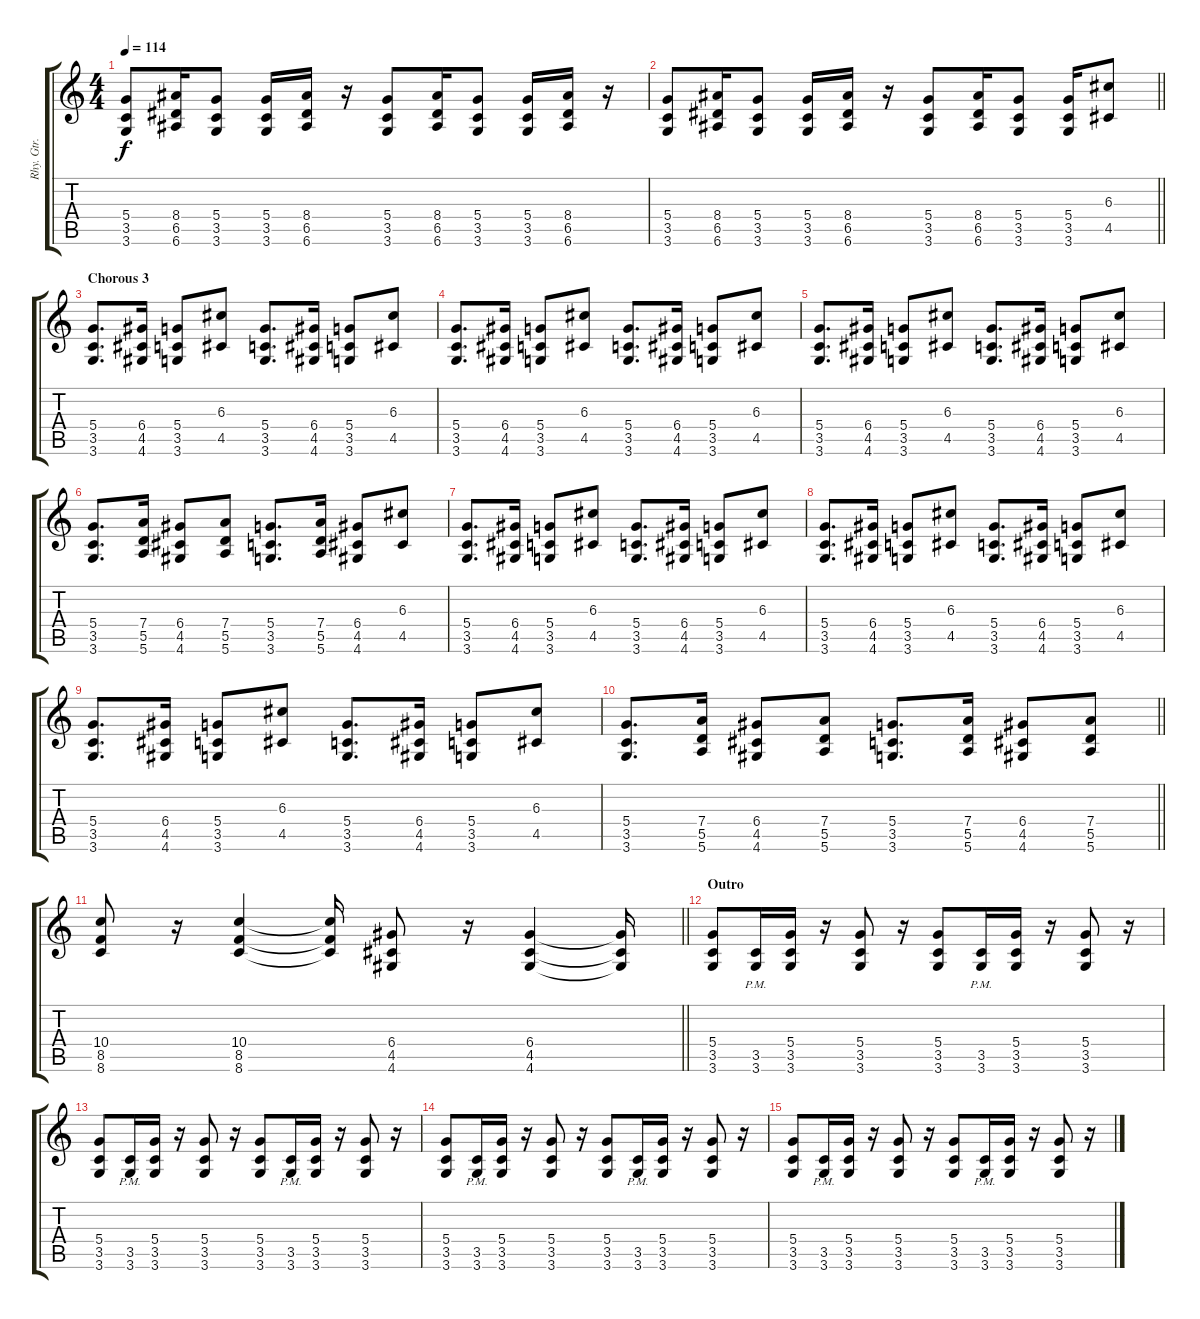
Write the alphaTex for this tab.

\track ("Rhy. Gtr. 1" "Rhy. Gtr. ") {instrument distortionguitar}
\staff {score tabs}
\tuning (E4 B3 G3 D3 A2 E2) {hide}
\ts (4 4)
\tempo 114
\clef g2
\ks c
(5.4 3.5 3.6).8{dy f} (8.4 6.5 6.6).16 (5.4 3.5 3.6).8 (5.4 3.5 3.6).16 (8.4 6.5 6.6).16 r.16 (5.4 3.5 3.6).8 (8.4 6.5 6.6).16 (5.4 3.5 3.6).8 (5.4 3.5 3.6).16 (8.4 6.5 6.6).16 r.16 |
\barLineRight lightlight
(5.4 3.5 3.6).8 (8.4 6.5 6.6).16 (5.4 3.5 3.6).8 (5.4 3.5 3.6).16 (8.4 6.5 6.6).16 r.16 (5.4 3.5 3.6).8 (8.4 6.5 6.6).16 (5.4 3.5 3.6).8 (5.4 3.5 3.6).16 (6.3 4.5).8 |
\section ("" "Chorous 3")
(5.4 3.5 3.6).8{d} (6.4 4.5 4.6).16 (5.4 3.5 3.6).8 (6.3 4.5).8 (5.4 3.5 3.6).8{d} (6.4 4.5 4.6).16 (5.4 3.5 3.6).8 (6.3 4.5).8 |
(5.4 3.5 3.6).8{d} (6.4 4.5 4.6).16 (5.4 3.5 3.6).8 (6.3 4.5).8 (5.4 3.5 3.6).8{d} (6.4 4.5 4.6).16 (5.4 3.5 3.6).8 (6.3 4.5).8 |
(5.4 3.5 3.6).8{d} (6.4 4.5 4.6).16 (5.4 3.5 3.6).8 (6.3 4.5).8 (5.4 3.5 3.6).8{d} (6.4 4.5 4.6).16 (5.4 3.5 3.6).8 (6.3 4.5).8 |
(5.4 3.5 3.6).8{d} (7.4 5.5 5.6).16 (6.4 4.5 4.6).8 (7.4 5.5 5.6).8 (5.4 3.5 3.6).8{d} (7.4 5.5 5.6).16 (6.4 4.5 4.6).8 (6.3 4.5).8 |
(5.4 3.5 3.6).8{d} (6.4 4.5 4.6).16 (5.4 3.5 3.6).8 (6.3 4.5).8 (5.4 3.5 3.6).8{d} (6.4 4.5 4.6).16 (5.4 3.5 3.6).8 (6.3 4.5).8 |
(5.4 3.5 3.6).8{d} (6.4 4.5 4.6).16 (5.4 3.5 3.6).8 (6.3 4.5).8 (5.4 3.5 3.6).8{d} (6.4 4.5 4.6).16 (5.4 3.5 3.6).8 (6.3 4.5).8 |
(5.4 3.5 3.6).8{d} (6.4 4.5 4.6).16 (5.4 3.5 3.6).8 (6.3 4.5).8 (5.4 3.5 3.6).8{d} (6.4 4.5 4.6).16 (5.4 3.5 3.6).8 (6.3 4.5).8 |
\barLineRight lightlight
(5.4 3.5 3.6).8{d} (7.4 5.5 5.6).16 (6.4 4.5 4.6).8 (7.4 5.5 5.6).8 (5.4 3.5 3.6).8{d} (7.4 5.5 5.6).16 (6.4 4.5 4.6).8 (7.4 5.5 5.6).8 |
\section ("" "")
\barLineRight lightlight
(10.4 8.5 8.6).8 r.16 (10.4 8.5 8.6).4 (10.4{t} 8.5{t} 8.6{t}).16 (6.4 4.5 4.6).8 r.16 (6.4 4.5 4.6).4 (6.4{t} 4.5{t} 4.6{t}).16 |
\section ("" "Outro")
(5.4 3.5 3.6).8 (3.5{pm} 3.6{pm}).16 (5.4 3.5 3.6).16 r.16 (5.4 3.5 3.6).8 r.16 (5.4 3.5 3.6).8 (3.5{pm} 3.6{pm}).16 (5.4 3.5 3.6).16 r.16 (5.4 3.5 3.6).8 r.16 |
(5.4 3.5 3.6).8 (3.5{pm} 3.6{pm}).16 (5.4 3.5 3.6).16 r.16 (5.4 3.5 3.6).8 r.16 (5.4 3.5 3.6).8 (3.5{pm} 3.6{pm}).16 (5.4 3.5 3.6).16 r.16 (5.4 3.5 3.6).8 r.16 |
(5.4 3.5 3.6).8 (3.5{pm} 3.6{pm}).16 (5.4 3.5 3.6).16 r.16 (5.4 3.5 3.6).8 r.16 (5.4 3.5 3.6).8 (3.5{pm} 3.6{pm}).16 (5.4 3.5 3.6).16 r.16 (5.4 3.5 3.6).8 r.16 |
(5.4 3.5 3.6).8 (3.5{pm} 3.6{pm}).16 (5.4 3.5 3.6).16 r.16 (5.4 3.5 3.6).8 r.16 (5.4 3.5 3.6).8 (3.5{pm} 3.6{pm}).16 (5.4 3.5 3.6).16 r.16 (5.4 3.5 3.6).8 r.16
